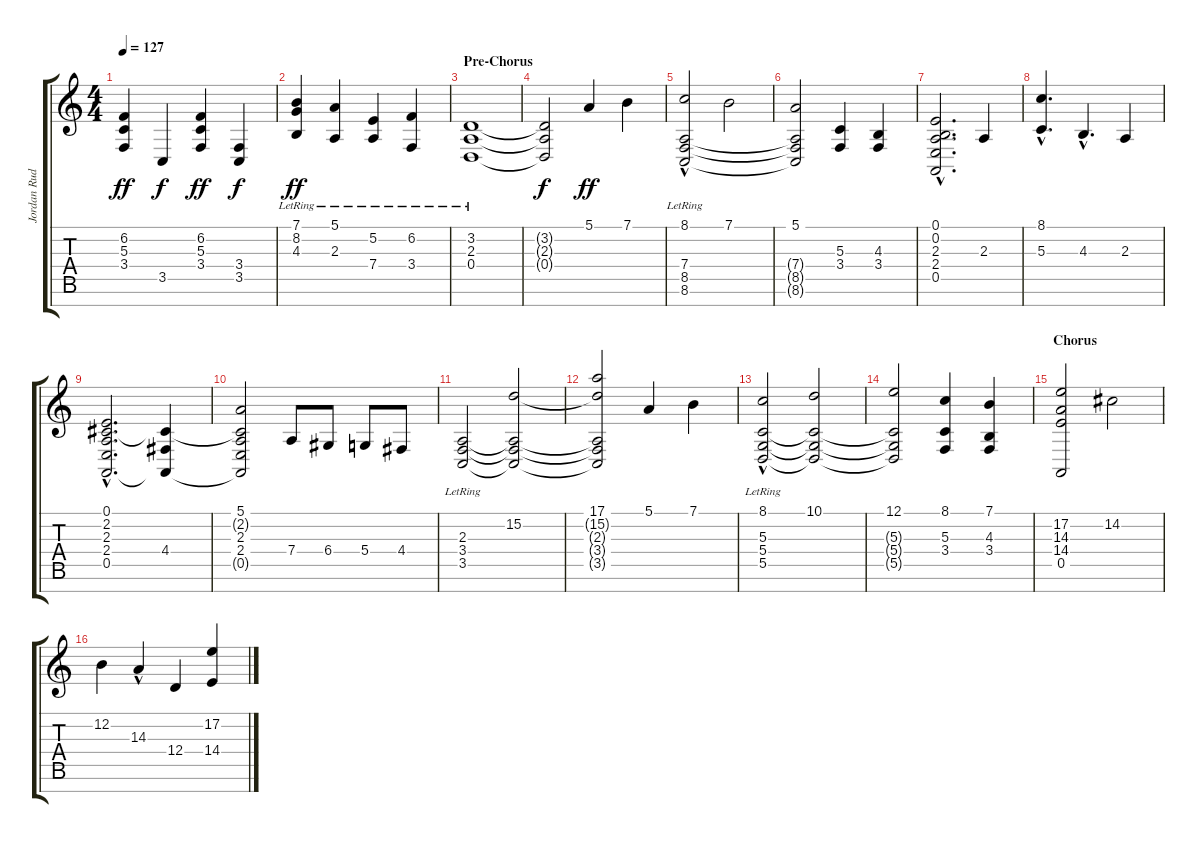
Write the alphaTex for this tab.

\track ("Jordan Rudess" "Jordan Rud") {instrument acousticgrandpiano}
\staff {score tabs}
\tuning (E4 B3 G3 D3 A2 E2 B1) {hide}
\ts (4 4)
\tempo 127
\clef g2
\ks c
(6.2 5.3 3.4).4{dy ff} 3.5.4{dy f} (6.2 5.3 3.4).4{dy ff} (3.4 3.5).4{dy f} |
(7.1{lr} 8.2{lr} 4.3{lr}).4{dy ff} (5.1{lr} 2.3{lr}).4 (5.2 7.4{lr}).4 (6.2 3.4{lr}).4 |
\section ("" "Pre-Chorus")
(3.2{lr} 2.3{lr} 0.4{lr}).1 |
(3.2{t} 2.3{t} 0.4{t}).2{dy f} 5.1.4{dy ff} 7.1.4 |
(8.1 7.4{lr} 8.5{hac lr} 8.6{lr}).2 7.1.2 |
(5.1 7.4{t} 8.5{t} 8.6{t}).2 (5.3 3.4).4 (4.3 3.4).4 |
(0.1{hac} 0.2{hac} 2.3{hac} 2.4{hac} 0.5{hac}).2{d} 2.3.4 |
(8.1{hac} 5.3{hac}).4{d} 4.3{hac}.4{d} 2.3.4 |
(0.1{hac} 2.2{hac} 2.3{hac} 2.4{hac} 0.5{hac}).2{d} (2.2{t} 4.4 0.5{t}).4 |
(5.1 2.2{t} 2.3 2.4 0.5{t}).2 7.4.8 6.4.8 5.4.8 4.4.8 |
(2.3{lr} 3.4{lr} 3.5).2 (15.2 2.3{t} 3.4{t} 3.5{t}).2 |
(17.1 15.2{t} 2.3{t} 3.4{t} 3.5{t}).2 5.1.4 7.1.4 |
(8.1 5.3{lr} 5.4{hac lr} 5.5{lr}).2 (10.1 5.3{t} 5.4{t} 5.5{t}).2 |
(12.1 5.3{t} 5.4{t} 5.5{t}).2 (8.1 5.3 3.4).4 (7.1 4.3 3.4).4 |
\section ("" "Chorus")
(17.2 14.3 14.4 0.5).2 14.2.2 |
12.2.4 14.3{hac}.4 12.4.4 (17.2 14.4).4
